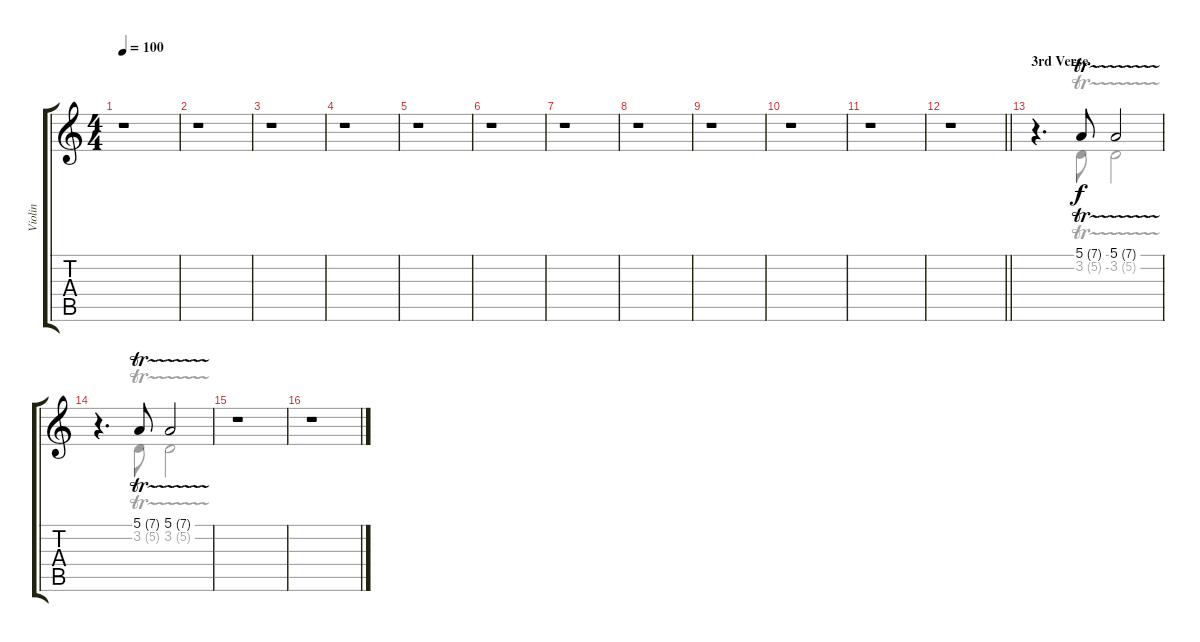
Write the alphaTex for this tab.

\track ("Violin" "Violin") {instrument violin}
\staff {score tabs}
\tuning (E4 B3 G3 D3 A2 E2) {hide}
\voice
\ts (4 4)
\tempo 100
\clef g2
\ks c
r.1{dy f} |
r.1 |
r.1 |
r.1 |
r.1 |
r.1 |
r.1 |
r.1 |
r.1 |
r.1 |
r.1 |
\barLineRight lightlight
r.1 |
\section ("" "3rd Verse")
r.4{d} 5.1{tr (7 32)}.8 5.1{tr (7 32)}.2 |
r.4{d} 5.1{tr (7 32)}.8 5.1{tr (7 32)}.2 |
r.1 |
r.1
\voice
\clef g2
\ottava regular
\simile none
\ks c
|
|
|
|
|
|
|
|
|
|
|
\barLineRight lightlight
|
r.4{d} 3.2{tr (5 32)}.8 3.2{tr (5 32)}.2 |
r.4{d} 3.2{tr (5 32)}.8 3.2{tr (5 32)}.2 |
|
